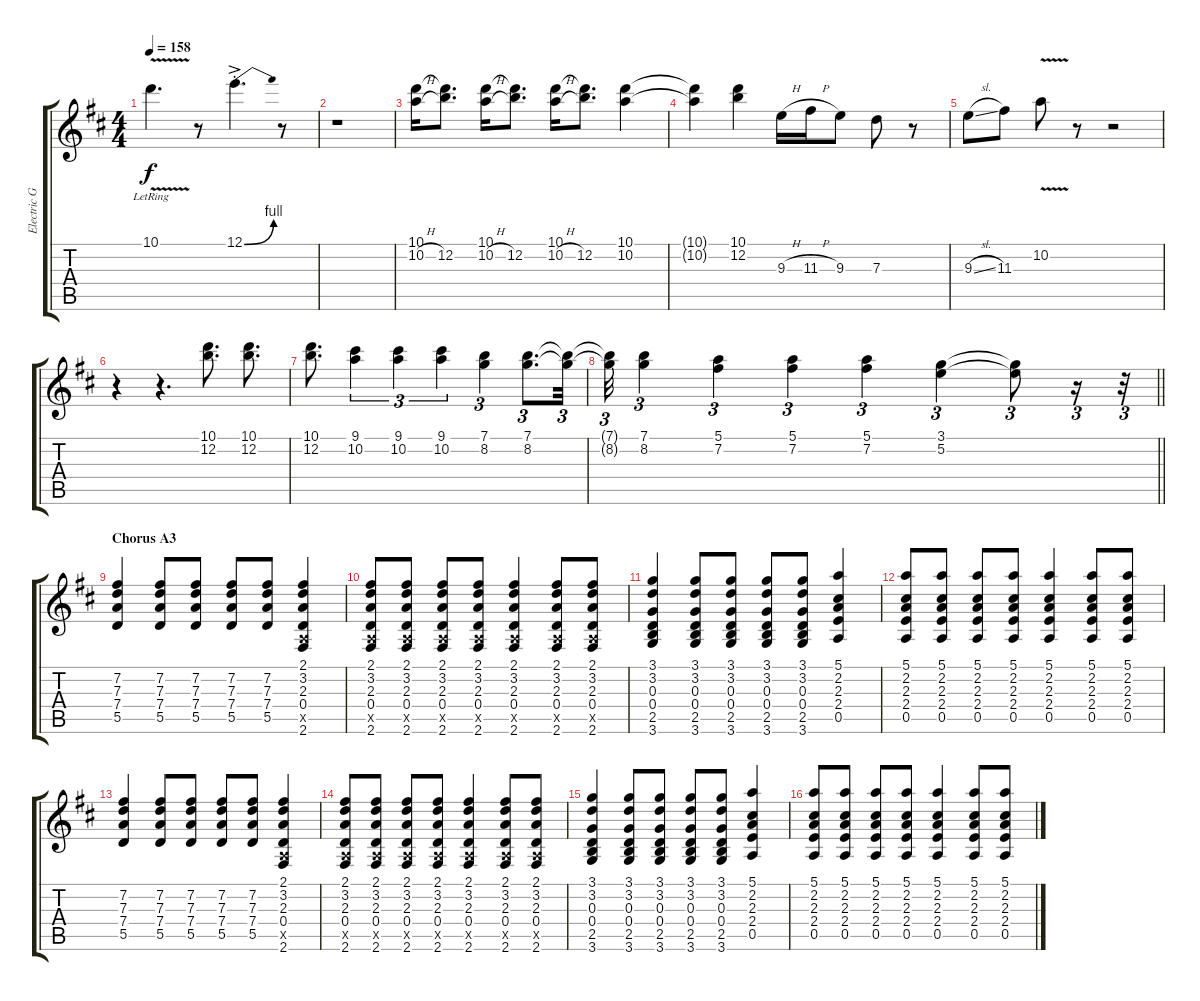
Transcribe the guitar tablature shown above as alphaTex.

\track ("Electric Guitar" "Electric G") {instrument electricguitarjazz}
\staff {score tabs}
\tuning (E4 B3 G3 D3 A2 E2) {hide}
\ts (4 4)
\tempo 158
\clef g2
\ks d
10.1{v lr}.4{d dy f} r.8 12.1{be (bend 0 0 60 4) ac st}.4{d} r.8 |
r.1 |
(10.1 10.2{h}).16 (10.1{t} 12.2).8{d} (10.1 10.2{h}).16 (10.1{t} 12.2).8{d} (10.1 10.2{h}).16 (10.1{t} 12.2).8{d} (10.1 10.2).4 |
(10.1{t} 10.2{t}).4 (10.1 12.2).4 9.3{h}.16 11.3{h}.16 9.3.8 7.3.8 r.8 |
9.3{sl}.8 11.3.8 10.2{v}.8 r.8 r.2 |
r.4 r.4{d} (10.1 12.2).8{d} (10.1 12.2).8{d} |
(10.1 12.2).8{d} (9.1 10.2).4{tu (3 2)} (9.1 10.2).4{tu (3 2)} (9.1 10.2).4{tu (3 2)} (7.1 8.2).4{tu (3 2)} (7.1 8.2).8{d tu (3 2)} (7.1{t} 8.2{t}).32{tu (3 2)} |
\barLineRight lightlight
(7.1{t} 8.2{t}).32{tu (3 2)} (7.1 8.2).4{tu (3 2)} (5.1 7.2).4{tu (3 2)} (5.1 7.2).4{tu (3 2)} (5.1 7.2).4{tu (3 2)} (3.1 5.2).4{tu (3 2)} (3.1{t} 5.2{t}).8{tu (3 2)} r.16{tu (3 2)} r.32{tu (3 2)} |
\section ("" "Chorus A3")
(7.2 7.3 7.4 5.5).4 (7.2 7.3 7.4 5.5).8 (7.2 7.3 7.4 5.5).8 (7.2 7.3 7.4 5.5).8 (7.2 7.3 7.4 5.5).8 (2.1 3.2 2.3 0.4 0.5{x} 2.6).4 |
(2.1 3.2 2.3 0.4 0.5{x} 2.6).8 (2.1 3.2 2.3 0.4 0.5{x} 2.6).8 (2.1 3.2 2.3 0.4 0.5{x} 2.6).8 (2.1 3.2 2.3 0.4 0.5{x} 2.6).8 (2.1 3.2 2.3 0.4 0.5{x} 2.6).4 (2.1 3.2 2.3 0.4 0.5{x} 2.6).8 (2.1 3.2 2.3 0.4 0.5{x} 2.6).8 |
(3.1 3.2 0.3 0.4 2.5 3.6).4 (3.1 3.2 0.3 0.4 2.5 3.6).8 (3.1 3.2 0.3 0.4 2.5 3.6).8 (3.1 3.2 0.3 0.4 2.5 3.6).8 (3.1 3.2 0.3 0.4 2.5 3.6).8 (5.1 2.2 2.3 2.4 0.5).4 |
(5.1 2.2 2.3 2.4 0.5).8 (5.1 2.2 2.3 2.4 0.5).8 (5.1 2.2 2.3 2.4 0.5).8 (5.1 2.2 2.3 2.4 0.5).8 (5.1 2.2 2.3 2.4 0.5).4 (5.1 2.2 2.3 2.4 0.5).8 (5.1 2.2 2.3 2.4 0.5).8 |
(7.2 7.3 7.4 5.5).4 (7.2 7.3 7.4 5.5).8 (7.2 7.3 7.4 5.5).8 (7.2 7.3 7.4 5.5).8 (7.2 7.3 7.4 5.5).8 (2.1 3.2 2.3 0.4 0.5{x} 2.6).4 |
(2.1 3.2 2.3 0.4 0.5{x} 2.6).8 (2.1 3.2 2.3 0.4 0.5{x} 2.6).8 (2.1 3.2 2.3 0.4 0.5{x} 2.6).8 (2.1 3.2 2.3 0.4 0.5{x} 2.6).8 (2.1 3.2 2.3 0.4 0.5{x} 2.6).4 (2.1 3.2 2.3 0.4 0.5{x} 2.6).8 (2.1 3.2 2.3 0.4 0.5{x} 2.6).8 |
(3.1 3.2 0.3 0.4 2.5 3.6).4 (3.1 3.2 0.3 0.4 2.5 3.6).8 (3.1 3.2 0.3 0.4 2.5 3.6).8 (3.1 3.2 0.3 0.4 2.5 3.6).8 (3.1 3.2 0.3 0.4 2.5 3.6).8 (5.1 2.2 2.3 2.4 0.5).4 |
(5.1 2.2 2.3 2.4 0.5).8 (5.1 2.2 2.3 2.4 0.5).8 (5.1 2.2 2.3 2.4 0.5).8 (5.1 2.2 2.3 2.4 0.5).8 (5.1 2.2 2.3 2.4 0.5).4 (5.1 2.2 2.3 2.4 0.5).8 (5.1 2.2 2.3 2.4 0.5).8
